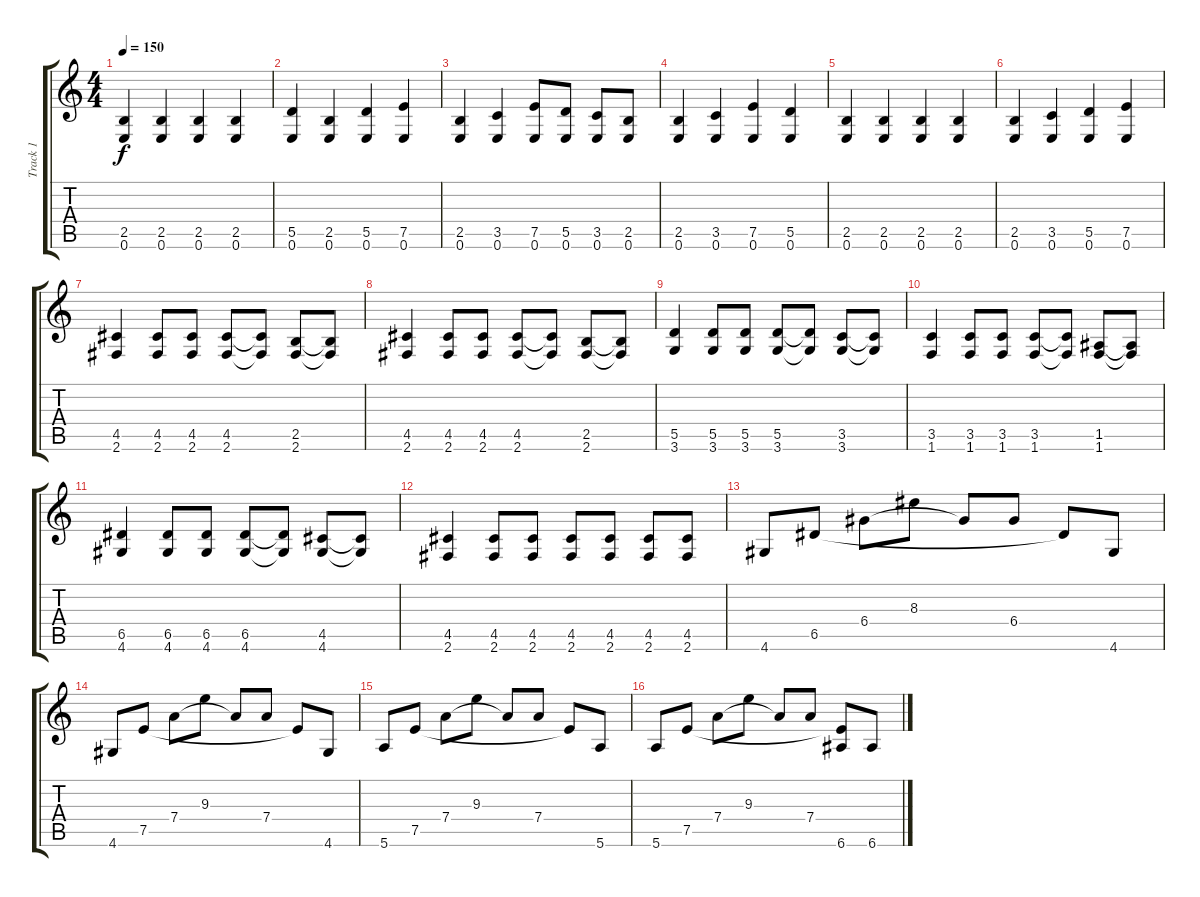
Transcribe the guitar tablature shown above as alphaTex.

\track ("Track 1" "Track 1") {instrument electricguitarclean}
\staff {score tabs}
\tuning (E4 B3 G3 D3 A2 E2) {hide}
\ts (4 4)
\tempo 150
\clef g2
\ks c
(2.5 0.6).4{dy f} (2.5 0.6).4 (2.5 0.6).4 (2.5 0.6).4 |
(5.5 0.6).4 (2.5 0.6).4 (5.5 0.6).4 (7.5 0.6).4 |
(2.5 0.6).4 (3.5 0.6).4 (7.5 0.6).8 (5.5 0.6).8 (3.5 0.6).8 (2.5 0.6).8 |
(2.5 0.6).4 (3.5 0.6).4 (7.5 0.6).4 (5.5 0.6).4 |
(2.5 0.6).4 (2.5 0.6).4 (2.5 0.6).4 (2.5 0.6).4 |
(2.5 0.6).4 (3.5 0.6).4 (5.5 0.6).4 (7.5 0.6).4 |
(4.5 2.6).4 (4.5 2.6).8 (4.5 2.6).8 (4.5 2.6).8 (4.5{t} 2.6{t}).8 (2.5 2.6).8 (2.5{t} 2.6{t}).8 |
(4.5 2.6).4 (4.5 2.6).8 (4.5 2.6).8 (4.5 2.6).8 (4.5{t} 2.6{t}).8 (2.5 2.6).8 (2.5{t} 2.6{t}).8 |
(5.5 3.6).4 (5.5 3.6).8 (5.5 3.6).8 (5.5 3.6).8 (5.5{t} 3.6{t}).8 (3.5 3.6).8 (3.5{t} 3.6{t}).8 |
(3.5 1.6).4 (3.5 1.6).8 (3.5 1.6).8 (3.5 1.6).8 (3.5{t} 1.6{t}).8 (1.5 1.6).8 (1.5{t} 1.6{t}).8 |
(6.5 4.6).4 (6.5 4.6).8 (6.5 4.6).8 (6.5 4.6).8 (6.5{t} 4.6{t}).8 (4.5 4.6).8 (4.5{t} 4.6{t}).8 |
(4.5 2.6).4 (4.5 2.6).8 (4.5 2.6).8 (4.5 2.6).8 (4.5 2.6).8 (4.5 2.6).8 (4.5 2.6).8 |
4.6.8 6.5.8 6.4.8 8.3.8 6.4{t}.8 6.4.8 6.5{t}.8 4.6.8 |
4.6.8 7.5.8 7.4.8 9.3.8 7.4{t}.8 7.4.8 7.5{t}.8 4.6.8 |
5.6.8 7.5.8 7.4.8 9.3.8 7.4{t}.8 7.4.8 7.5{t}.8 5.6.8 |
5.6.8 7.5.8 7.4.8 9.3.8 7.4{t}.8 7.4.8 (7.5{t} 6.6).8 6.6.8
